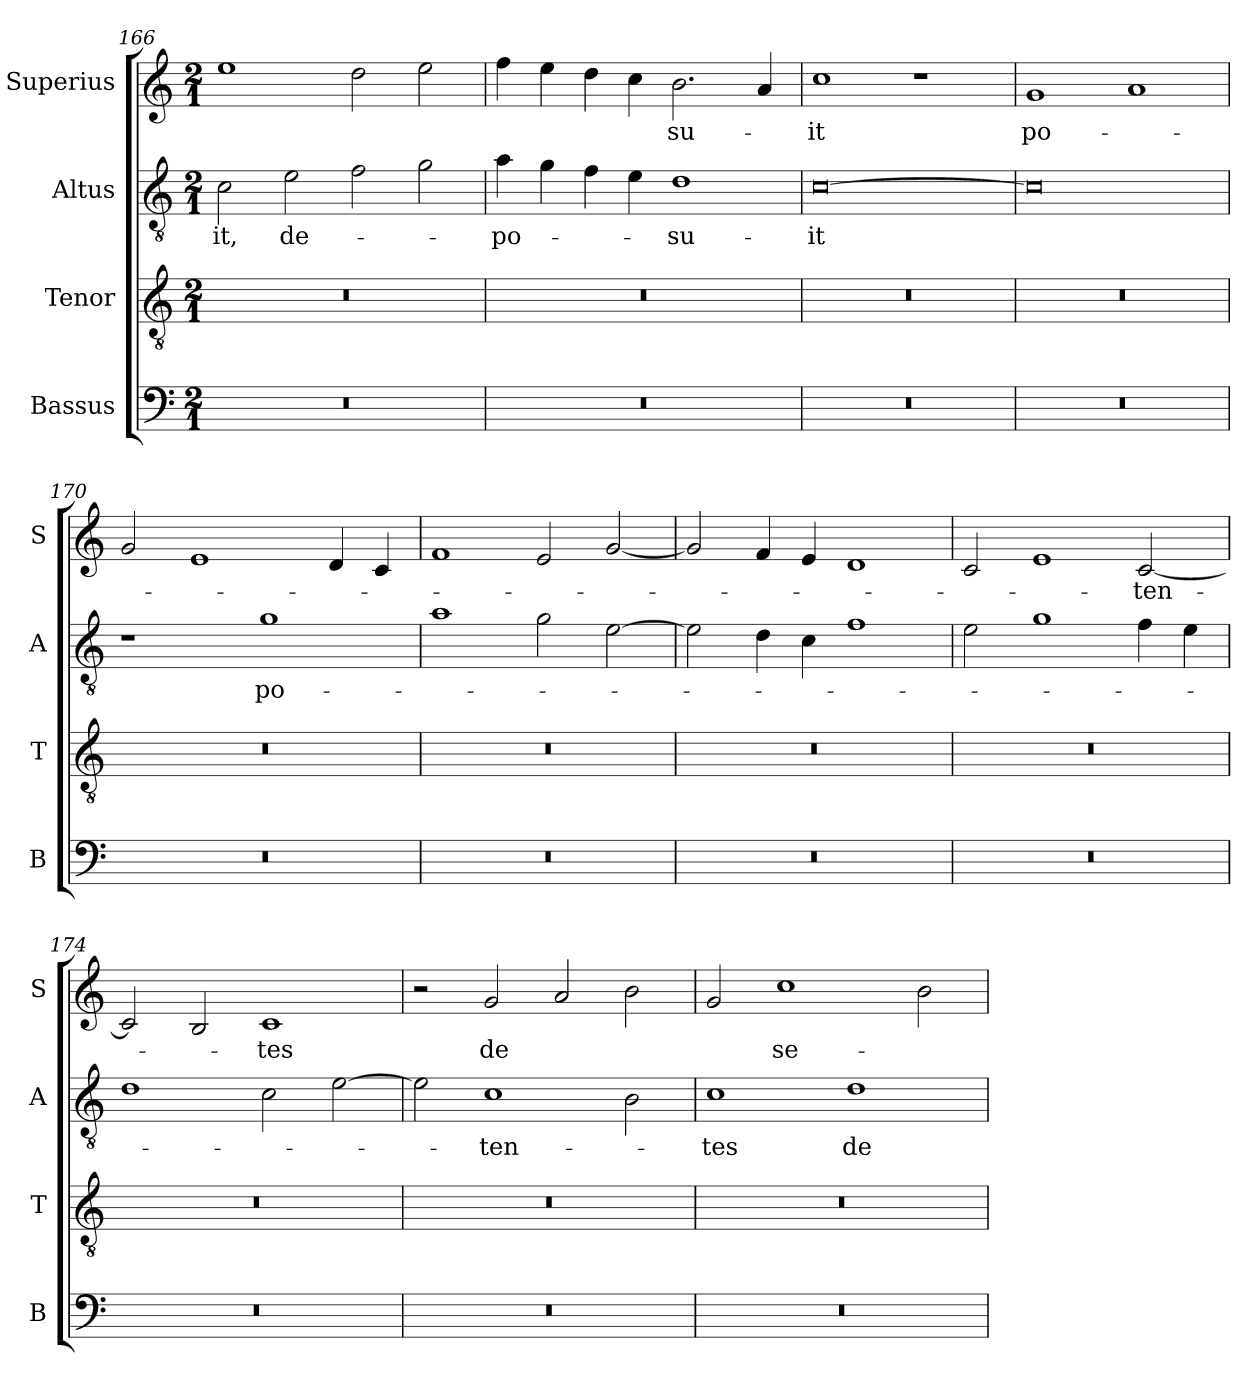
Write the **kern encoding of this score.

**kern	**kern	**kern	**text	**kern	**text
*part4	*part3	*part2	*part2	*part1	*part1
*staff4	*staff3	*staff2	*staff2	*staff1	*staff1
*I"Bassus	*I"Tenor	*I"Altus	*	*I"Superius	*
*I'B	*I'T	*I'A	*	*I'S	*
*clefF4	*clefGv2	*clefGv2	*	*clefG2	*
*k[]	*k[]	*k[]	*	*k[]	*
*M2/1	*M2/1	*M2/1	*	*M2/1	*
=166	=166	=166	=166	=166	=166
!	!	!	!LO:LY:i	!	!
0r	0r	2c	-it,	1ee	.
!	!	!	!LO:LY:i	!	!
.	.	2e	de-	.	.
.	.	2f	.	2dd	.
.	.	2g	.	2ee	.
=167	=167	=167	=167	=167	=167
!	!	!	!LO:LY:i	!	!
0r	0r	4a	-po-	4ff	.
.	.	4g	.	4ee	.
.	.	4f	.	4dd	.
.	.	4e	.	4cc	.
!	!	!	!LO:LY:i	!	!
.	.	1d	-su-	2.b	-su-
.	.	.	.	4a	.
=168	=168	=168	=168	=168	=168
0r	0r	[0c	-it	1cc	-it
.	.	.	.	1r	.
=169	=169	=169	=169	=169	=169
0r	0r	0c]	.	1g	po-
.	.	.	.	1a	.
=170	=170	=170	=170	=170	=170
0r	0r	1r	.	2g	.
.	.	.	.	1e	.
.	.	1g	po-	.	.
.	.	.	.	4d	.
.	.	.	.	4c	.
=171	=171	=171	=171	=171	=171
0r	0r	1a	.	1f	.
.	.	2g	.	2e	.
.	.	[2e	.	[2g	.
=172	=172	=172	=172	=172	=172
0r	0r	2e]	.	2g]	.
.	.	4d	.	4f	.
.	.	4c	.	4e	.
.	.	1f	.	1d	.
=173	=173	=173	=173	=173	=173
0r	0r	2e	.	2c	.
.	.	1g	.	1e	.
.	.	4f	.	[2c	-ten-
.	.	4e	.	.	.
=174	=174	=174	=174	=174	=174
0r	0r	1d	.	2c]	.
.	.	.	.	2B	.
.	.	2c	.	1c	-tes
.	.	[2e	.	.	.
=175	=175	=175	=175	=175	=175
0r	0r	2e]	.	2r	.
.	.	1c	-ten-	2g	de
.	.	.	.	2a	.
.	.	2B	.	2b	.
=176	=176	=176	=176	=176	=176
0r	0r	1c	-tes	2g	.
.	.	.	.	1cc	se-
.	.	1d	de	.	.
.	.	.	.	2b	.
=	=	=	=	=	=
*-	*-	*-	*-	*-	*-
